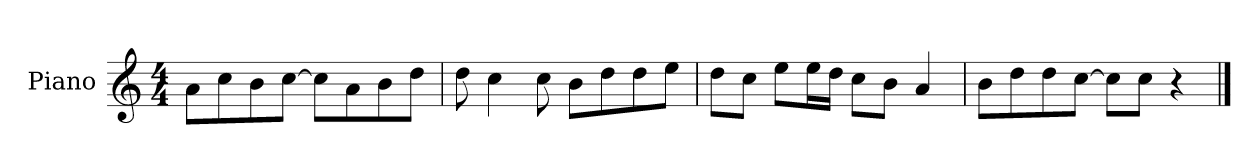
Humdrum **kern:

**kern
*part1
*staff1
*I"Piano
*I'P-no
*clefG2
*k[]
*M4/4
*MM90
=1
8a\L
8cc\
8b\
[8cc\J
8cc\L]
8a\
8b\
8dd\J
=2
8dd\
4cc\
8cc\
8b\L
8dd\
8dd\
8ee\J
=3
8dd\L
8cc\J
8ee\L
16ee\L
16dd\JJ
8cc\L
8b\J
4a/
=4
8b\L
8dd\
8dd\
[8cc\J
8cc\L]
8cc\J
4r
==
*-
